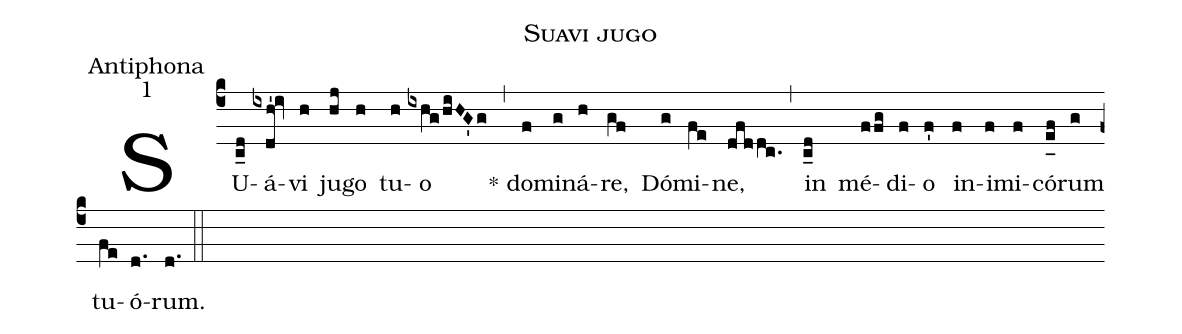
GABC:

name:Suavi jugo;
office-part:Antiphona;
mode:1;
%%
(c4) SU(c_d)á(ixdh'!iv)vi(h) ju(hj)go(h) tu(h)o(ixhg/hiHG'g) (,) * do(f)mi(g)ná(h)re,(gf) Dó(g)mi(fe)ne,(dfddc.) (,) in(c_d) mé(ffg)di(f)o(f') in(f)i(f)mi(f)có(e_[uh:l]f)rum(g) tu(fe)ó(d.)rum.(d.) (::)
%<eu>E(h) u(h) o(g) u(f) a(gh) e.</eu>(g.) (::)
